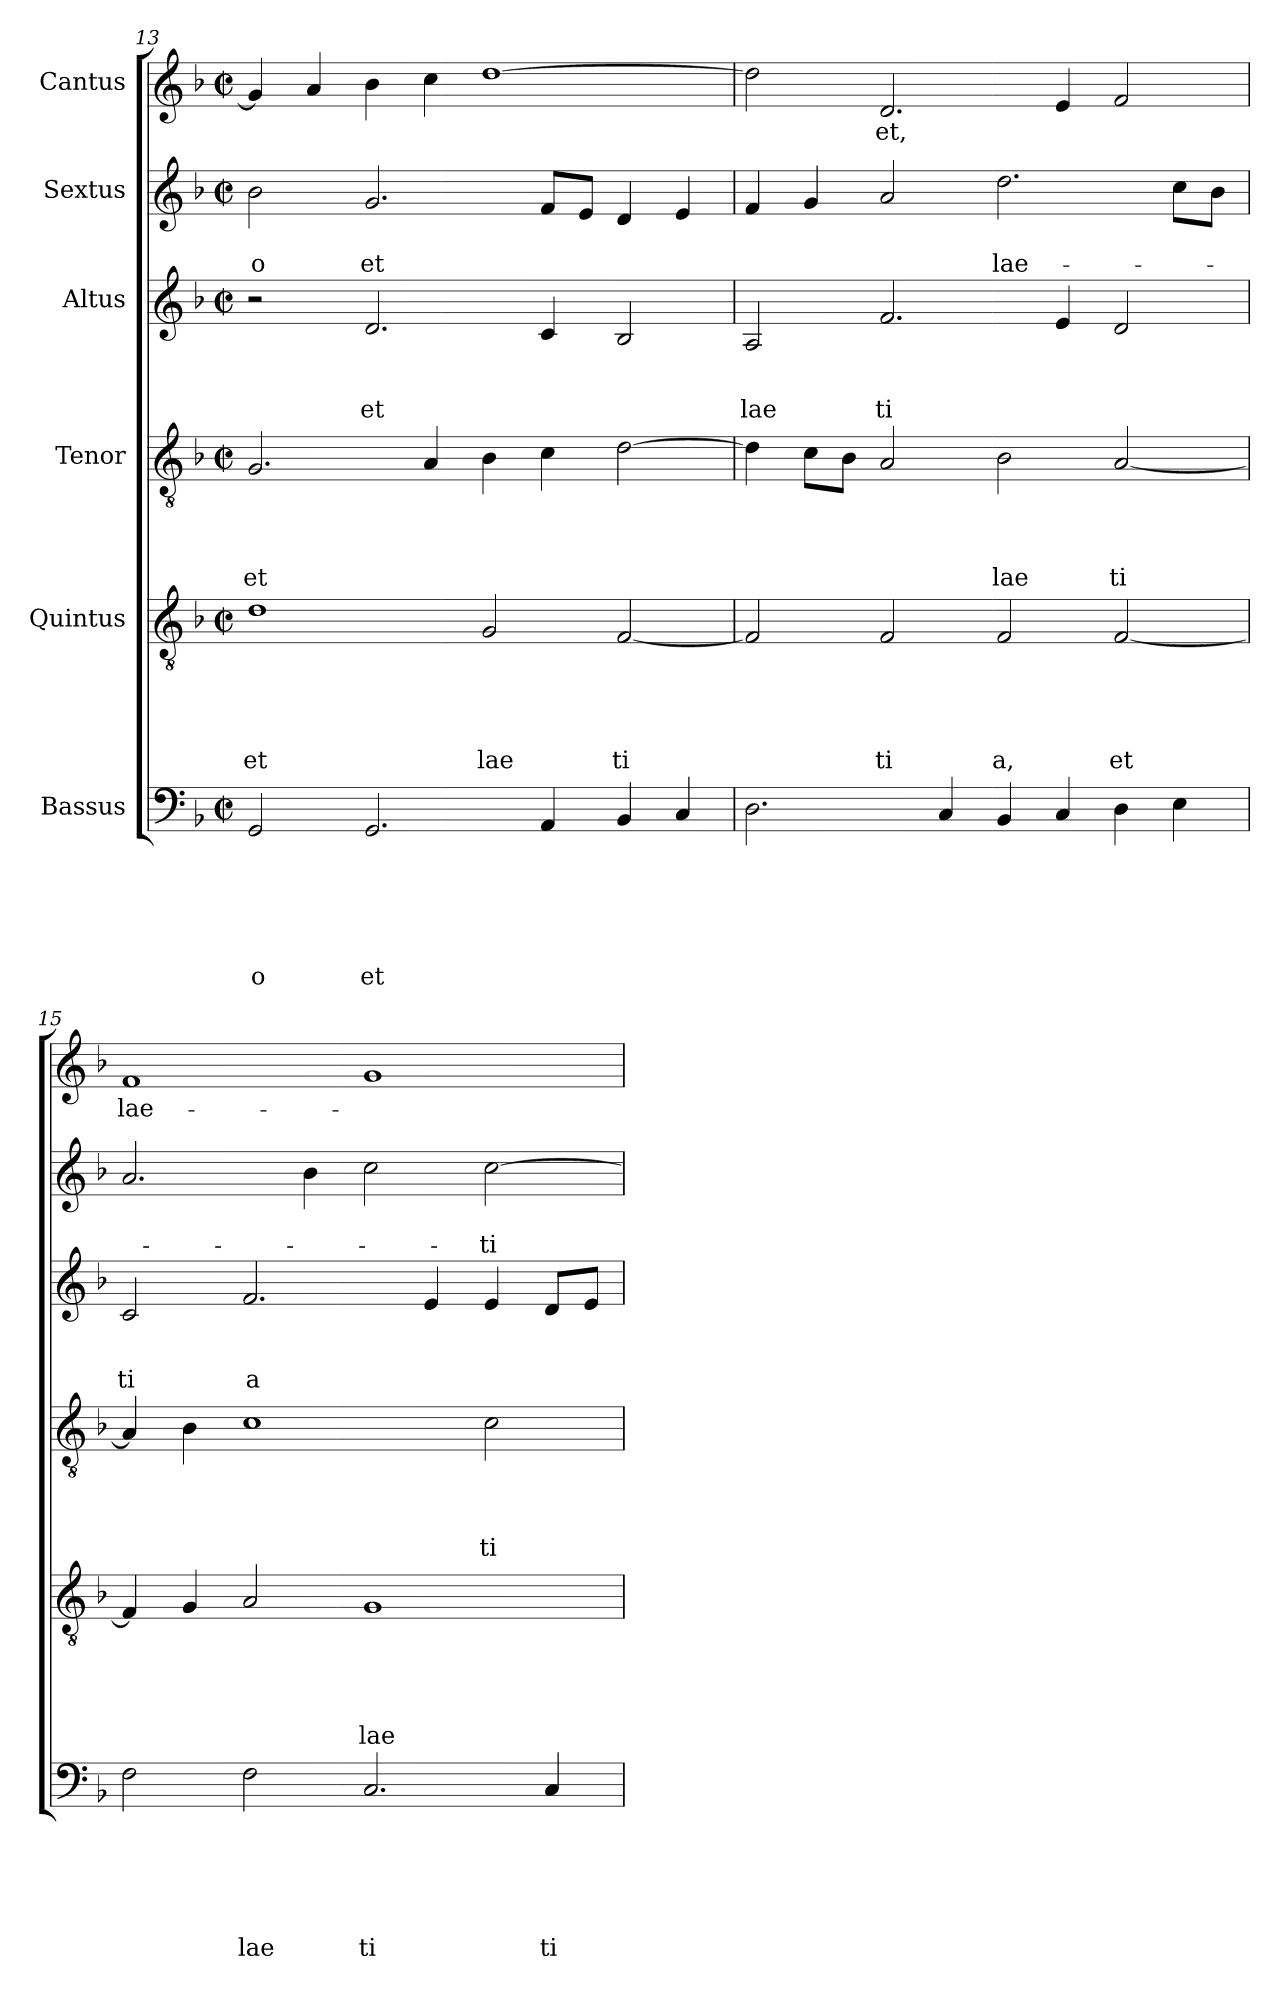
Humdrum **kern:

**kern	**text	**text	**text	**text	**text	**text	**kern	**text	**text	**text	**text	**text	**kern	**text	**text	**text	**text	**kern	**text	**text	**text	**kern	**text	**text	**kern	**text
*part6	*part6	*part6	*part6	*part6	*part6	*part6	*part5	*part5	*part5	*part5	*part5	*part5	*part4	*part4	*part4	*part4	*part4	*part3	*part3	*part3	*part3	*part2	*part2	*part2	*part1	*part1
*staff6	*staff6	*staff6	*staff6	*staff6	*staff6	*staff6	*staff5	*staff5	*staff5	*staff5	*staff5	*staff5	*staff4	*staff4	*staff4	*staff4	*staff4	*staff3	*staff3	*staff3	*staff3	*staff2	*staff2	*staff2	*staff1	*staff1
*I"Bassus	*	*	*	*	*	*	*I"Quintus	*	*	*	*	*	*I"Tenor	*	*	*	*	*I"Altus	*	*	*	*I"Sextus	*	*	*I"Cantus	*
!!LO:PB:g=z
*clefF4	*	*	*	*	*	*	*clefGv2	*	*	*	*	*	*clefGv2	*	*	*	*	*clefG2	*	*	*	*clefG2	*	*	*clefG2	*
*k[b-]	*	*	*	*	*	*	*k[b-]	*	*	*	*	*	*k[b-]	*	*	*	*	*k[b-]	*	*	*	*k[b-]	*	*	*k[b-]	*
*F:	*	*	*	*	*	*	*F:	*	*	*	*	*	*F:	*	*	*	*	*F:	*	*	*	*F:	*	*	*F:	*
*M2/2	*	*	*	*	*	*	*M2/2	*	*	*	*	*	*M2/2	*	*	*	*	*M2/2	*	*	*	*M2/2	*	*	*M2/2	*
*met(c|)	*	*	*	*	*	*	*met(c|)	*	*	*	*	*	*met(c|)	*	*	*	*	*met(c|)	*	*	*	*met(c|)	*	*	*met(c|)	*
=13	=13	=13	=13	=13	=13	=13	=13	=13	=13	=13	=13	=13	=13	=13	=13	=13	=13	=13	=13	=13	=13	=13	=13	=13	=13	=13
!	!	!	!	!	!	!LO:LY:b	!	!	!	!	!	!LO:LY:b	!	!	!	!	!LO:LY:b	!	!	!	!	!	!	!LO:LY:b	!	!
2GG/	.	.	.	.	.	-o	1d	.	.	.	.	et	2.G/	.	.	.	et	2r	.	.	.	2b-\	.	o	4g/]	.
.	.	.	.	.	.	.	.	.	.	.	.	.	.	.	.	.	.	.	.	.	.	.	.	.	4a/	.
!	!	!	!	!	!	!LO:LY:b	!	!	!	!	!	!	!	!	!	!	!	!	!	!	!LO:LY:b	!	!	!LO:LY:b	!	!
2.GG/	.	.	.	.	.	et	.	.	.	.	.	.	.	.	.	.	.	2.d/	.	.	et	2.g/	.	et	4b-\	.
.	.	.	.	.	.	.	.	.	.	.	.	.	4A/	.	.	.	.	.	.	.	.	.	.	.	4cc\	.
!	!	!	!	!	!	!	!	!	!	!	!	!LO:LY:b	!	!	!	!	!	!	!	!	!	!	!	!	!	!
.	.	.	.	.	.	.	2G/	.	.	.	.	lae	4B-\	.	.	.	.	.	.	.	.	.	.	.	[>1dd	.
4AA/	.	.	.	.	.	.	.	.	.	.	.	.	4c\	.	.	.	.	4c/	.	.	.	8f/L	.	.	.	.
.	.	.	.	.	.	.	.	.	.	.	.	.	.	.	.	.	.	.	.	.	.	8e/J	.	.	.	.
!	!	!	!	!	!	!	!	!	!	!	!	!LO:LY:b	!	!	!	!	!	!	!	!	!	!	!	!	!	!
4BB-/	.	.	.	.	.	.	[<2F/	.	.	.	.	ti	[>2d\	.	.	.	.	2B-/	.	.	.	4d/	.	.	.	.
4C/	.	.	.	.	.	.	.	.	.	.	.	.	.	.	.	.	.	.	.	.	.	4e/	.	.	.	.
=14	=14	=14	=14	=14	=14	=14	=14	=14	=14	=14	=14	=14	=14	=14	=14	=14	=14	=14	=14	=14	=14	=14	=14	=14	=14	=14
!	!	!	!	!	!	!	!	!	!	!	!	!	!	!	!	!	!	!	!	!	!LO:LY:b	!	!	!	!	!
2.D\	.	.	.	.	.	.	2F/]	.	.	.	.	.	4d\]	.	.	.	.	2A/	.	.	lae	4f/	.	.	2dd\]	.
.	.	.	.	.	.	.	.	.	.	.	.	.	8c\L	.	.	.	.	.	.	.	.	4g/	.	.	.	.
.	.	.	.	.	.	.	.	.	.	.	.	.	8B-\J	.	.	.	.	.	.	.	.	.	.	.	.	.
!	!	!	!	!	!	!	!	!	!	!	!	!LO:LY:b	!	!	!	!	!	!	!	!	!LO:LY:b	!	!	!	!	!LO:LY:b
.	.	.	.	.	.	.	2F/	.	.	.	.	ti	2A/	.	.	.	.	2.f/	.	.	ti	2a/	.	.	2.d/	et,
4C/	.	.	.	.	.	.	.	.	.	.	.	.	.	.	.	.	.	.	.	.	.	.	.	.	.	.
!	!	!	!	!	!	!	!	!	!	!	!	!LO:LY:b	!	!	!	!	!LO:LY:b	!	!	!	!	!	!	!LO:LY:b	!	!
4BB-/	.	.	.	.	.	.	2F/	.	.	.	.	a,	2B-\	.	.	.	lae	.	.	.	.	2.dd\	.	lae-	.	.
4C/	.	.	.	.	.	.	.	.	.	.	.	.	.	.	.	.	.	4e/	.	.	.	.	.	.	4e/	.
!	!	!	!	!	!	!	!	!	!	!	!	!LO:LY:b	!	!	!	!	!LO:LY:b	!	!	!	!	!	!	!	!	!
4D\	.	.	.	.	.	.	[<2F/	.	.	.	.	et	[<2A/	.	.	.	ti	2d/	.	.	.	.	.	.	2f/	.
4E\	.	.	.	.	.	.	.	.	.	.	.	.	.	.	.	.	.	.	.	.	.	8cc\L	.	.	.	.
.	.	.	.	.	.	.	.	.	.	.	.	.	.	.	.	.	.	.	.	.	.	8b-\J	.	.	.	.
=15	=15	=15	=15	=15	=15	=15	=15	=15	=15	=15	=15	=15	=15	=15	=15	=15	=15	=15	=15	=15	=15	=15	=15	=15	=15	=15
!	!	!	!	!	!	!	!	!	!	!	!	!	!	!	!	!	!	!	!	!	!LO:LY:b	!	!	!	!	!LO:LY:b
2F\	.	.	.	.	.	.	4F/]	.	.	.	.	.	4A/]	.	.	.	.	2c/	.	.	ti	2.a/	.	.	1f	lae-
.	.	.	.	.	.	.	4G/	.	.	.	.	.	4B-\	.	.	.	.	.	.	.	.	.	.	.	.	.
!	!	!	!	!	!	!LO:LY:b	!	!	!	!	!	!	!	!	!	!	!	!	!	!	!LO:LY:b	!	!	!	!	!
2F\	.	.	.	.	.	lae	2A/	.	.	.	.	.	1c	.	.	.	.	2.f/	.	.	a	.	.	.	.	.
.	.	.	.	.	.	.	.	.	.	.	.	.	.	.	.	.	.	.	.	.	.	4b-\	.	.	.	.
!	!	!	!	!	!	!LO:LY:b	!	!	!	!	!	!LO:LY:b	!	!	!	!	!	!	!	!	!	!	!	!	!	!
2.C/	.	.	.	.	.	ti	1G	.	.	.	.	lae	.	.	.	.	.	.	.	.	.	2cc\	.	.	1g	.
.	.	.	.	.	.	.	.	.	.	.	.	.	.	.	.	.	.	4e/	.	.	.	.	.	.	.	.
!	!	!	!	!	!	!	!	!	!	!	!	!	!	!	!	!	!LO:LY:b	!	!	!	!	!	!	!LO:LY:b	!	!
.	.	.	.	.	.	.	.	.	.	.	.	.	2c\	.	.	.	ti	4e/	.	.	.	[>2cc\	.	-ti-	.	.
!	!	!	!	!	!	!LO:LY:b	!	!	!	!	!	!	!	!	!	!	!	!	!	!	!	!	!	!	!	!
4C/	.	.	.	.	.	ti	.	.	.	.	.	.	.	.	.	.	.	8d/L	.	.	.	.	.	.	.	.
.	.	.	.	.	.	.	.	.	.	.	.	.	.	.	.	.	.	8e/J	.	.	.	.	.	.	.	.
=	=	=	=	=	=	=	=	=	=	=	=	=	=	=	=	=	=	=	=	=	=	=	=	=	=	=
*-	*-	*-	*-	*-	*-	*-	*-	*-	*-	*-	*-	*-	*-	*-	*-	*-	*-	*-	*-	*-	*-	*-	*-	*-	*-	*-
